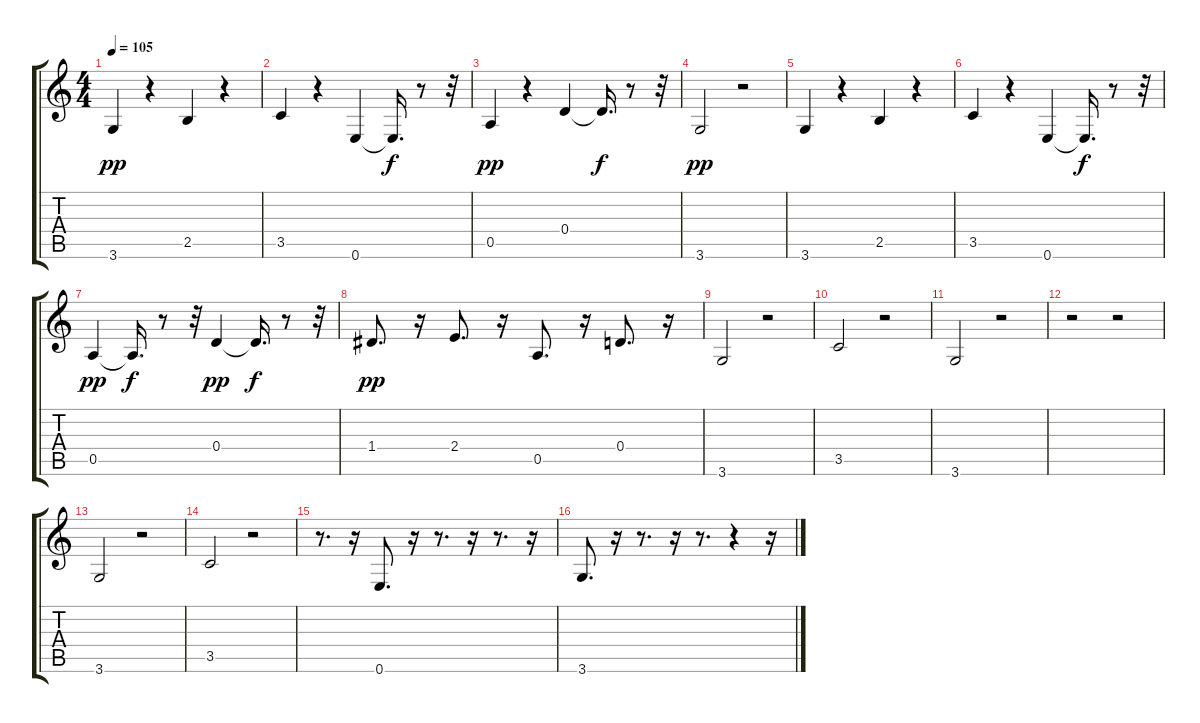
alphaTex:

\track "" {instrument acousticguitarsteel}
\staff {score tabs}
\tuning (E4 B3 G3 D3 A2 E2) {hide}
\ts (4 4)
\tempo 105
\clef g2
\ks c
3.6.4{dy pp} r.4 2.5.4 r.4 |
3.5.4 r.4 0.6.4 0.6{t}.16{d dy f} r.8 r.32 |
0.5.4{dy pp} r.4 0.4.4 0.4{t}.16{d dy f} r.8 r.32 |
3.6.2{dy pp} r.2 |
3.6.4 r.4 2.5.4 r.4 |
3.5.4 r.4 0.6.4 0.6{t}.16{d dy f} r.8 r.32 |
0.5.4{dy pp} 0.5{t}.16{d dy f} r.8 r.32 0.4.4{dy pp} 0.4{t}.16{d dy f} r.8 r.32 |
1.4.8{d dy pp} r.16 2.4.8{d} r.16 0.5.8{d} r.16 0.4.8{d} r.16 |
3.6.2 r.2 |
3.5.2 r.2 |
3.6.2 r.2 |
r.2 r.2 |
3.6.2 r.2 |
3.5.2 r.2 |
r.8{d} r.16 0.6.8{d} r.16 r.8{d} r.16 r.8{d} r.16 |
3.6.8{d} r.16 r.8{d} r.16 r.8{d} r.4 r.16
